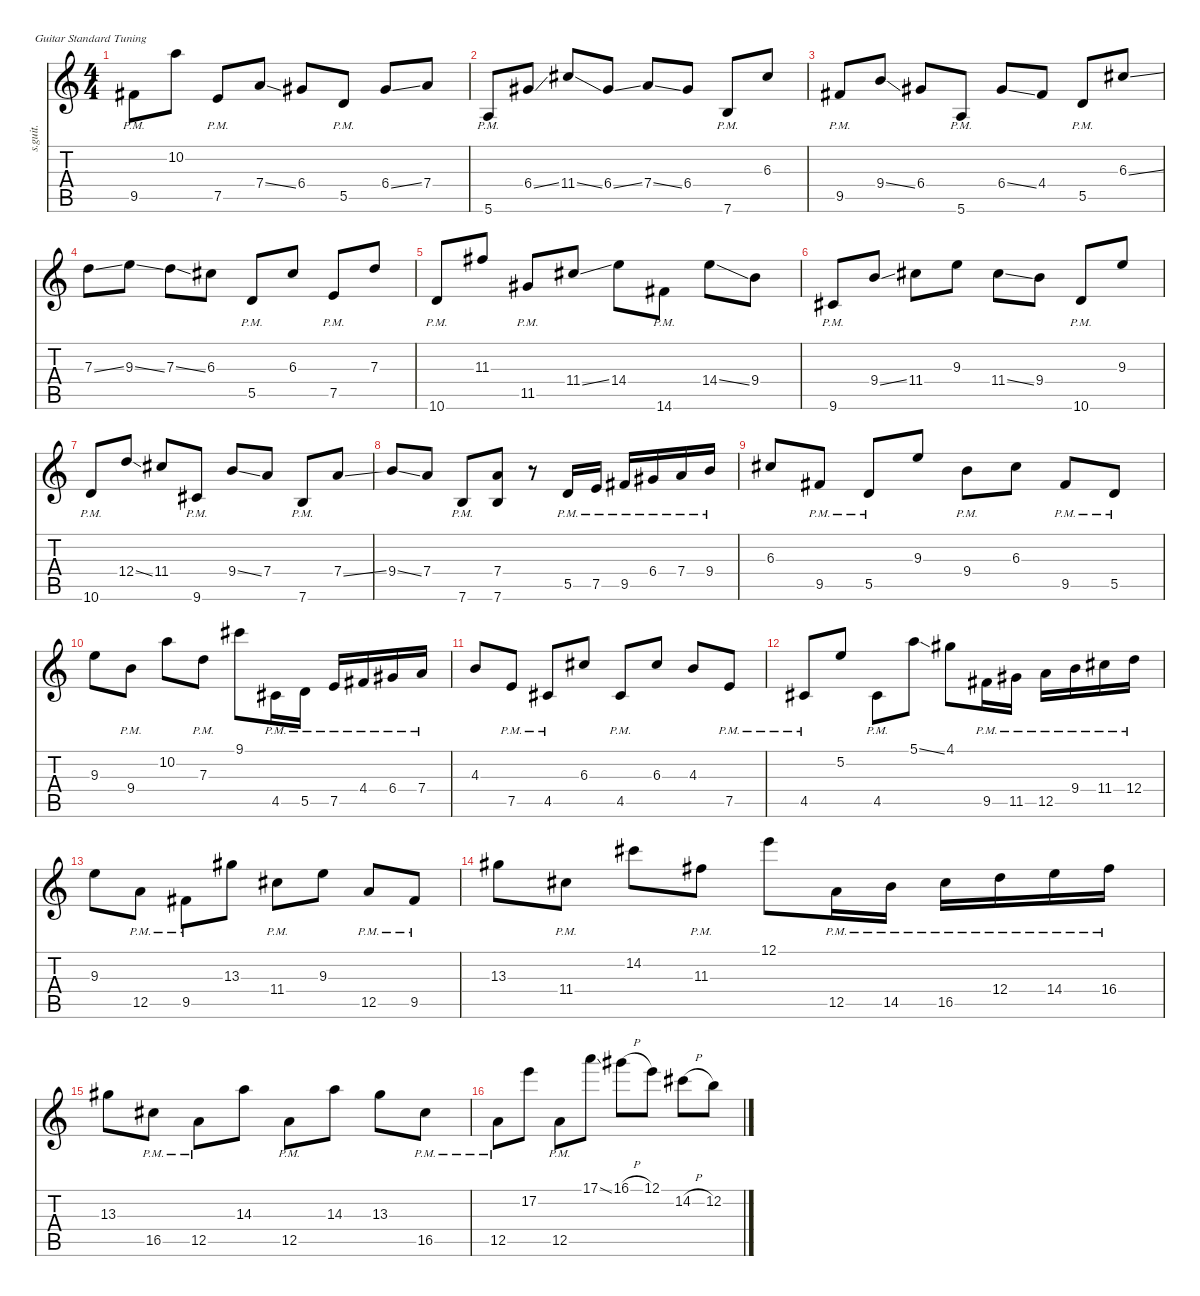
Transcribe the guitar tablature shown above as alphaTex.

\defaultSystemsLayout 4
\hideDynamics
\bracketExtendMode nobrackets
\track ("Erick" "s.guit.") {instrument electricguitarclean}
\staff {score tabs}
\tuning (E4 B3 G3 D3 A2 E2)
\ts (4 4)
\beaming (8 2 2 2 2)
\tempo (185 hide)
\clef g2
\ks c
9.5{pm acc #}.8{dy mf instrument electricguitarclean} 10.2.8 7.5{pm}.8 7.4{ss}.8 6.4{acc #}.8 5.5{pm}.8 6.4{ss acc #}.8 7.4.8 |
5.6{pm}.8 6.4{ss acc #}.8 11.4{ss acc #}.8 6.4{ss acc #}.8 7.4{ss}.8 6.4{acc #}.8 7.6{pm}.8 6.3{acc #}.8 |
9.5{pm acc #}.8 9.4{ss}.8 6.4{acc #}.8 5.6{pm}.8 6.4{ss acc #}.8 4.4{acc #}.8 5.5{pm}.8 6.3{ss acc #}.8 |
7.3{ss}.8 9.3{ss}.8 7.3{ss}.8 6.3{acc #}.8 5.5{pm}.8 6.3{acc #}.8 7.5{pm}.8 7.3.8 |
10.6{pm}.8 11.3{acc #}.8 11.5{pm acc #}.8 11.4{ss acc #}.8 14.4.8 14.6{pm acc #}.8 14.4{ss}.8 9.4.8 |
9.6{pm acc #}.8 9.4{ss}.8 11.4{acc #}.8 9.3.8 11.4{ss acc #}.8 9.4.8 10.6{pm}.8 9.3.8 |
10.6{pm}.8 12.4{ss}.8 11.4{acc #}.8 9.6{pm acc #}.8 9.4{ss}.8 7.4.8 7.6{pm}.8 7.4{ss}.8 |
9.4{ss}.8 7.4.8 7.6{pm}.8 (7.4 7.6).8 r.8 5.5{pm}.16 7.5{pm}.16 9.5{pm acc #}.16 6.4{pm acc #}.16 7.4{pm}.16 9.4{pm}.16 |
6.3{acc #}.8 9.5{pm acc #}.8 5.5{pm}.8 9.3.8 9.4{pm}.8 6.3{acc #}.8 9.5{pm acc #}.8 5.5{pm}.8 |
9.3.8 9.4{pm}.8 10.2.8 7.3{pm}.8 9.1{acc #}.8 4.5{pm acc #}.16 5.5{pm}.16 7.5{pm}.16 4.4{pm acc #}.16 6.4{pm acc #}.16 7.4{pm}.16 |
4.3.8 7.5{pm}.8 4.5{pm acc #}.8 6.3{acc #}.8 4.5{pm acc #}.8 6.3{acc #}.8 4.3.8 7.5{pm}.8 |
4.5{pm acc #}.8 5.2.8 4.5{pm acc #}.8 5.1{ss}.8 4.1{acc #}.8 9.5{pm acc #}.16 11.5{pm acc #}.16 12.5{pm}.16 9.4{pm}.16 11.4{pm acc #}.16 12.4{pm}.16 |
9.3.8 12.5{pm}.8 9.5{pm acc #}.8 13.3{acc #}.8 11.4{pm acc #}.8 9.3.8 12.5{pm}.8 9.5{pm acc #}.8 |
13.3{acc #}.8 11.4{pm acc #}.8 14.2{acc #}.8 11.3{pm acc #}.8 12.1.8 12.5{pm}.16 14.5{pm}.16 16.5{pm acc #}.16 12.4{pm}.16 14.4{pm}.16 16.4{pm acc #}.16 |
13.3{acc #}.8 16.5{pm acc #}.8 12.5{pm}.8 14.3.8 12.5{pm}.8 14.3.8 13.3{acc #}.8 16.5{pm acc #}.8 |
12.5{pm}.8 17.2.8 12.5{pm}.8 17.1{ss}.8 16.1{h acc #}.8 12.1.8 14.2{h acc #}.8 12.2.8
